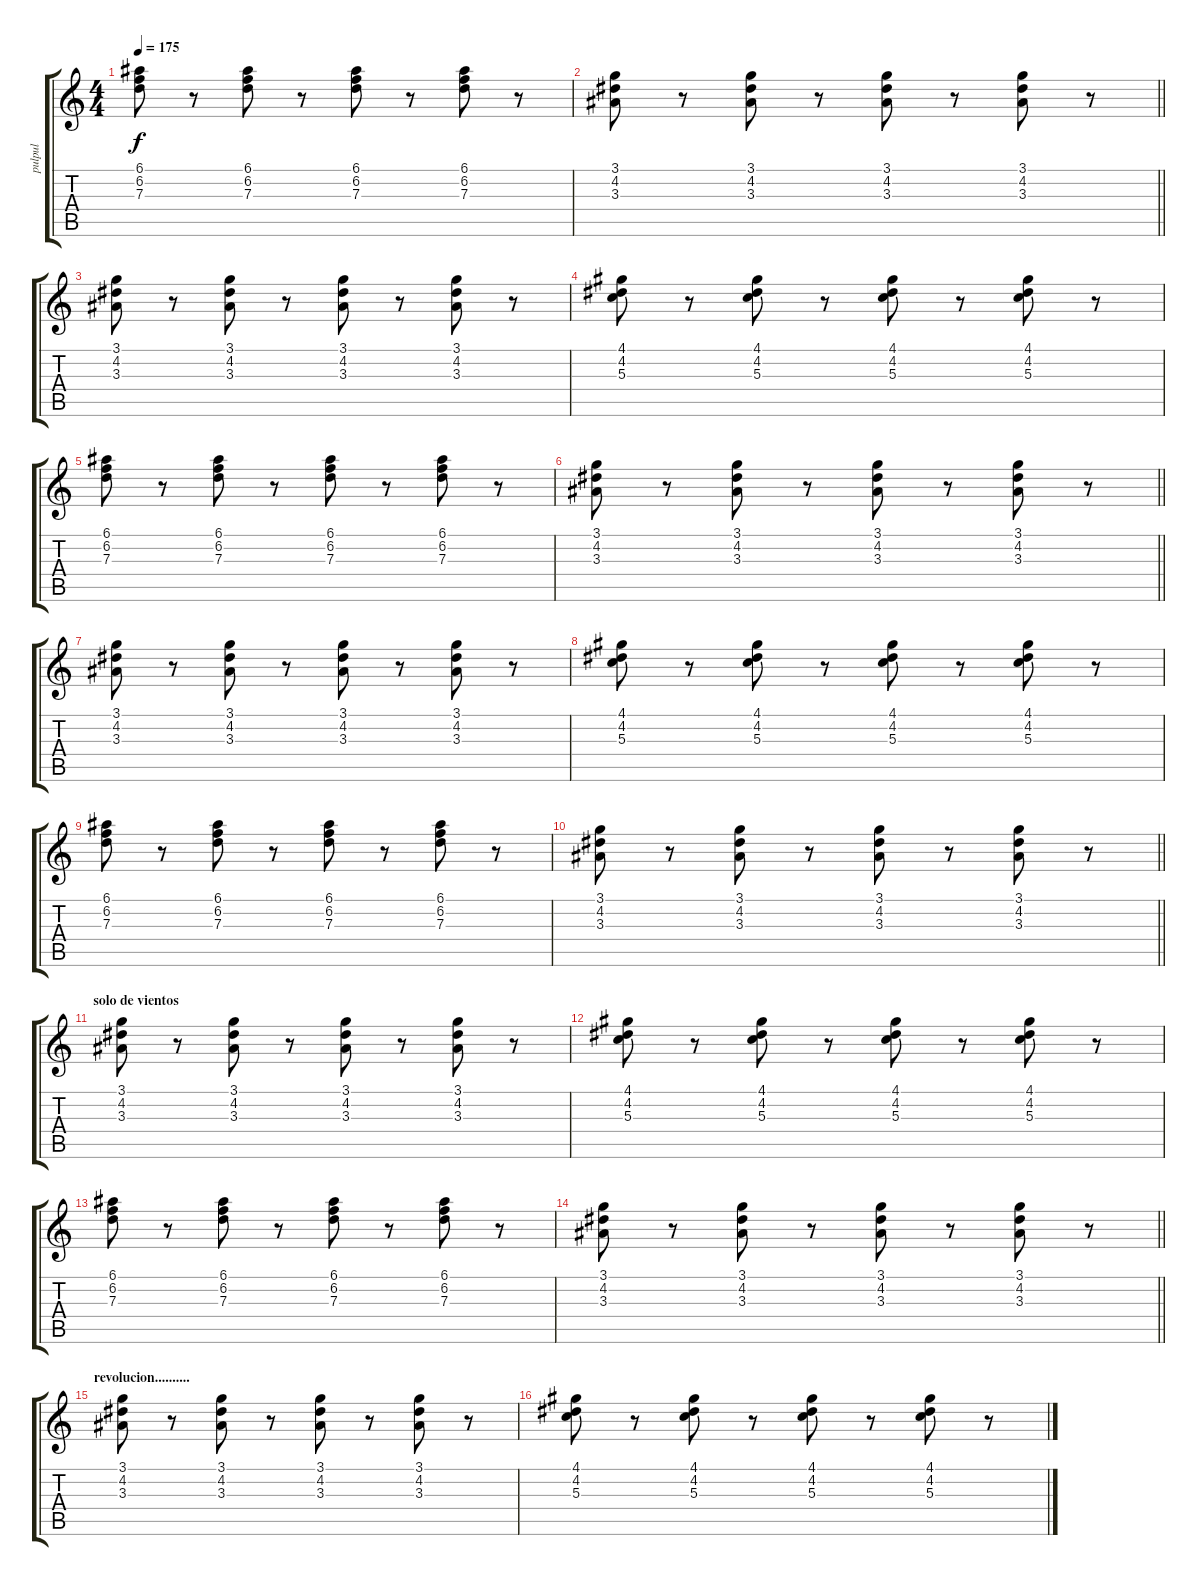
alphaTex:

\track ("pulpul" "pulpul") {instrument electricguitarclean}
\staff {score tabs}
\tuning (E4 B3 G3 D3 A2 E2) {hide}
\ts (4 4)
\tempo 175
\clef g2
\ks c
(6.1 6.2 7.3).8{dy f} r.8 (6.1 6.2 7.3).8 r.8 (6.1 6.2 7.3).8 r.8 (6.1 6.2 7.3).8 r.8 |
\barLineRight lightlight
(3.1 4.2 3.3).8 r.8 (3.1 4.2 3.3).8 r.8 (3.1 4.2 3.3).8 r.8 (3.1 4.2 3.3).8 r.8 |
(3.1 4.2 3.3).8 r.8 (3.1 4.2 3.3).8 r.8 (3.1 4.2 3.3).8 r.8 (3.1 4.2 3.3).8 r.8 |
(4.1 4.2 5.3).8 r.8 (4.1 4.2 5.3).8 r.8 (4.1 4.2 5.3).8 r.8 (4.1 4.2 5.3).8 r.8 |
(6.1 6.2 7.3).8 r.8 (6.1 6.2 7.3).8 r.8 (6.1 6.2 7.3).8 r.8 (6.1 6.2 7.3).8 r.8 |
\barLineRight lightlight
(3.1 4.2 3.3).8 r.8 (3.1 4.2 3.3).8 r.8 (3.1 4.2 3.3).8 r.8 (3.1 4.2 3.3).8 r.8 |
(3.1 4.2 3.3).8 r.8 (3.1 4.2 3.3).8 r.8 (3.1 4.2 3.3).8 r.8 (3.1 4.2 3.3).8 r.8 |
(4.1 4.2 5.3).8 r.8 (4.1 4.2 5.3).8 r.8 (4.1 4.2 5.3).8 r.8 (4.1 4.2 5.3).8 r.8 |
(6.1 6.2 7.3).8 r.8 (6.1 6.2 7.3).8 r.8 (6.1 6.2 7.3).8 r.8 (6.1 6.2 7.3).8 r.8 |
\barLineRight lightlight
(3.1 4.2 3.3).8 r.8 (3.1 4.2 3.3).8 r.8 (3.1 4.2 3.3).8 r.8 (3.1 4.2 3.3).8 r.8 |
\section ("" "solo de vientos")
(3.1 4.2 3.3).8 r.8 (3.1 4.2 3.3).8 r.8 (3.1 4.2 3.3).8 r.8 (3.1 4.2 3.3).8 r.8 |
(4.1 4.2 5.3).8 r.8 (4.1 4.2 5.3).8 r.8 (4.1 4.2 5.3).8 r.8 (4.1 4.2 5.3).8 r.8 |
(6.1 6.2 7.3).8 r.8 (6.1 6.2 7.3).8 r.8 (6.1 6.2 7.3).8 r.8 (6.1 6.2 7.3).8 r.8 |
\barLineRight lightlight
(3.1 4.2 3.3).8 r.8 (3.1 4.2 3.3).8 r.8 (3.1 4.2 3.3).8 r.8 (3.1 4.2 3.3).8 r.8 |
\section ("" "revolucion..........")
(3.1 4.2 3.3).8 r.8 (3.1 4.2 3.3).8 r.8 (3.1 4.2 3.3).8 r.8 (3.1 4.2 3.3).8 r.8 |
(4.1 4.2 5.3).8 r.8 (4.1 4.2 5.3).8 r.8 (4.1 4.2 5.3).8 r.8 (4.1 4.2 5.3).8 r.8
